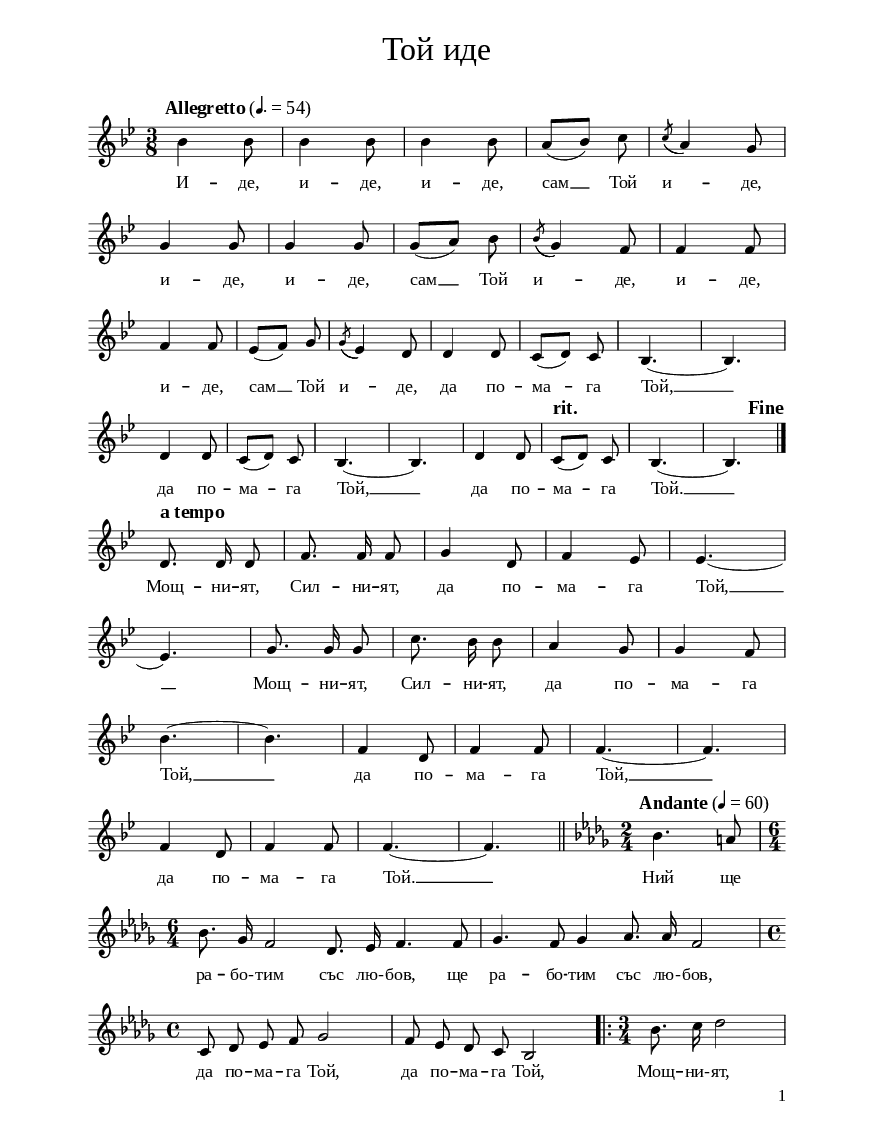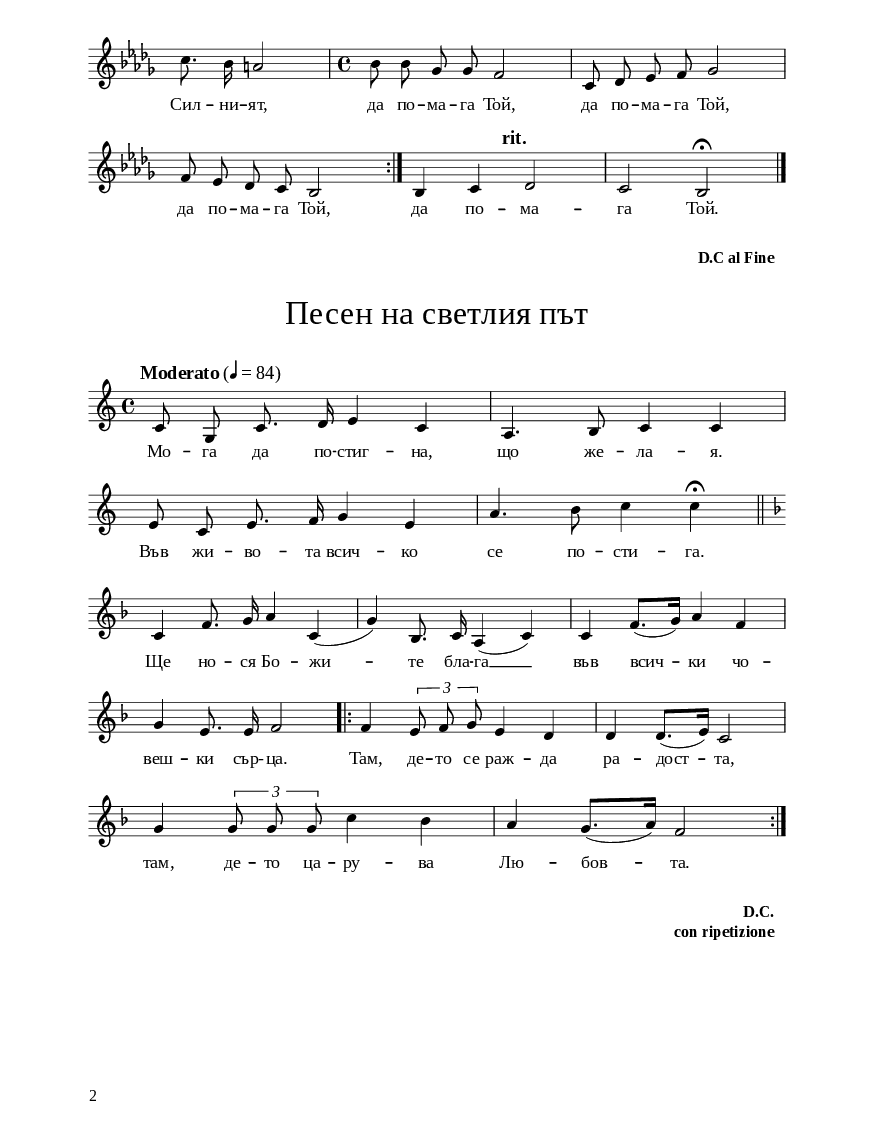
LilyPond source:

\version "2.24.3"

% include paper part and global functions
\include "include/globals.ily"

\bookpart {
  \label #'ref114
  \tocItem \markup "Той иде"
  \paper {
    print-all-headers = ##t
    print-page-number = ##t
    print-first-page-number = ##t

    % put page numbers on the bottom
    oddHeaderMarkup = \markup ""
    evenHeaderMarkup = \markup ""
    oddFooterMarkup = \markup
    \fill-line {
      ""
      \if \should-print-page-number \fromproperty #'page:page-number-string
    }
    evenFooterMarkup = \markup
    \fill-line {
      \if \should-print-page-number \fromproperty #'page:page-number-string
      ""
    }

    left-margin = 1.5\cm
    right-margin = 1.5\cm
    top-margin = 1.6\cm
    bottom-margin = 1.2\cm
    ragged-bottom = ##t % do not spread the staves to fill the whole vertical space

    % change distance between staves
    system-system-spacing =
    #'((basic-distance . 10)
       (minimum-distance . 6)
       (padding . 1)
       (stretchability . 12))
  }
  \score {
    \include "include/score-layout.ily"



    \new Voice \absolute {
      \clef treble
      \key bes \major
      \time 3/8
      \tempoFunc "Allegretto" 4. "54"
      \autoBeamOff

      bes'4 bes'8 | bes'4 bes'8 |  bes'4 bes'8 |  a'8 ([ bes'8] )  c''8 \noBeam | \acciaccatura { c''8 ( } a'4 ) g'8 | \break

      g'4 g'8 | g'4 g'8 | g'8 ([ a'8] ) bes'8 \noBeam|  \acciaccatura { bes'8 ( } g'4 ) f'8 | f'4 f'8 | \break


      f'4 f'8 | es'8 ( [f'8 ]) g'8 \noBeam | \acciaccatura { g'8 ( } es'4 ) d'8 |  d'4 d'8 | c'8 ([ d'8 ]) c'8 \noBeam | bes4. ~ | bes4. \break


      | d'4 d'8 | c'8 ( [d'8] ) c'8 \noBeam | bes4. ~ | bes4. |  d'4 d'8 | \tempo "rit." c'8 [( d'8 )] \noBeam c'8 | bes4. ~ |
      \tempo "     Fine" bes4. \bar "|." \break

      \tempo "a tempo" d'8. \noBeam d'16 \noBeam d'8 |  f'8.\noBeam f'16 \noBeam f'8 | g'4 d'8 | f'4 es'8 |  es'4. ~ | \break

      es'4. | g'8.\noBeam g'16 \noBeam g'8 | c''8. \noBeam bes'16 \noBeam  bes'8 | a'4 g'8 | g'4 f'8 | \break

      bes'4. ~ | bes'4. | f'4 d'8 | f'4 f'8 | f'4. ~ | f'4. |  \break

      f'4 d'8 |f'4  f'8 | f'4. ~ |  f'4. \bar "||" \key bes \minor \time 2/4 |

      \tempoFunc "Andante" 4 "60"

      bes'4. a'8 | \break

      \time 6/4 \autoBeamOff bes'8. ges'16 f'2 des'8. es'16 f'4. f'8 |  ges'4. f'8 ges'4 as'8. as'16 f'2 |  \break

      \time 4/4  c'8 des'8 es'8 f'8 ges'2 | f'8 es'8 des'8 c'8 bes2 | \time 3/4  \bar ".|:"
      bes'8. c''16 des''2 | \break

      c''8. bes'16 a'2 | \time 4/4  bes'8 bes'8 ges'8 ges'8 f'2 | c'8 des'8 es'8 f'8 ges'2 | \break

      f'8 es'8 des'8 c'8 bes2 |
      \bar ":|." bes4 \tempo "       rit." c'4 des'2 | c'2  bes2 \fermata
      \bar "|."
    }

    \addlyrics {
      И  --  де,   и
      --  де,   и  --  де,   сам __   Той   и -- де,   и  --  де,   и  --  де,
      сам __   Той   и -- де,   и  --  де,   и  --  де,   сам __   Той  и -- де,   да
      по  --  ма  --  га   Той, __   да   по  --  ма  --  га   Той, __   да
      по  --  ма  --  га   Той. __    Мощ  --  ни  --  ят,   Сил  --  ни  --
      ят,   да   по  --  ма  --  га   Той, __  Мощ  --  ни  --  ят,
      Сил  --  ни  --  ят,   да   по  --  ма  --  га   Той, __    да   по  --
      ма  --  га   Той, __    да   по  --  ма  --  га   Той. __   Ний   ще   ра
      --  "бо-"  --  тим   със   "лю-"  --  бов,   ще   ра  --  бо  --  тим
      със   "лю-"  --  бов,   да   по  --  ма  --  га   Той,   да   по  --
      ма  --  га    Той,   Мощ  --  "ни-"  --  ят,   Сил  --  ни  --
      ят,   да   по  --  ма  --  га   Той,   да   по  --  ма  --  га
      Той,   да   по  --  ма  --  га   Той,   да   по  --  ма  --  га
      Той.
    }

    \header {
      title = \titleFunc "Той иде" "Toj ide"
    }

    \midi{}
  } % score


  \markup \dc-one "D.C al Fine"



  \label #'ref115
  \tocItem \markup "Песен на светлия път"
  \score {
    \include "include/score-layout.ily"



    \new Voice \relative c' {
      \clef treble
      \key c \major
      \time 4/4
      \tempoFunc "Moderato" 4 "84"
      \autoBeamOff
      c8 g8 c8. d16 e4 c4 | a4.  b8 c4 c4 | \break


      e8 c8 e8. f16   g4 e4 |  a4. b8  c4 c4 \fermata \bar "||" \break


      \key f \major c,4 f8. g16 a4 c,4 (| g'4) bes,8. c16  a4 ( c4 ) | c4 \autoBeamOn f8. ( g16 ) a4 f4 |  \break


      \autoBeamOff g4 e8. e16  f2 |

      \bar ".|:" f4  \tuplet 3/2  { e8 f8 g8 } e4 d4  | d4 \autoBeamOn d8. ( e16 ) c2 | \break

      g'4  \autoBeamOff \tuplet 3/2 { g8 g8 g8 } c4 bes4 | a4 g8. ( [a16] )  f2  \break
      \bar ":|."

    }

    \addlyrics {
      Мо  --  га   да
      по  --  стиг  --  на,   що   же  --  ла  --  я. Във жи  --  во
      --  та   всич  --  ко   се   по  --  сти  --  га.   Ще   но  --  ся
      Бо  --  жи --  те   бла  --  га __   във   всич  --  ки   чо
      --  веш  --  ки   "сър-"  --  ца.   Там,   де  --  то   се   раж  --
      да ра  --  дост  --  та,   там,   де  --  то   ца  --  ру  --
      ва Лю  --  бов  --  та.
    }

    \header {
      title = \titleFunc "Песен на светлия път" "Pesen na svetlija păt"
    }

    \midi{}
  } % score


  \markup \dc-two "D.C.""con ripetizione"




} % bookpart
